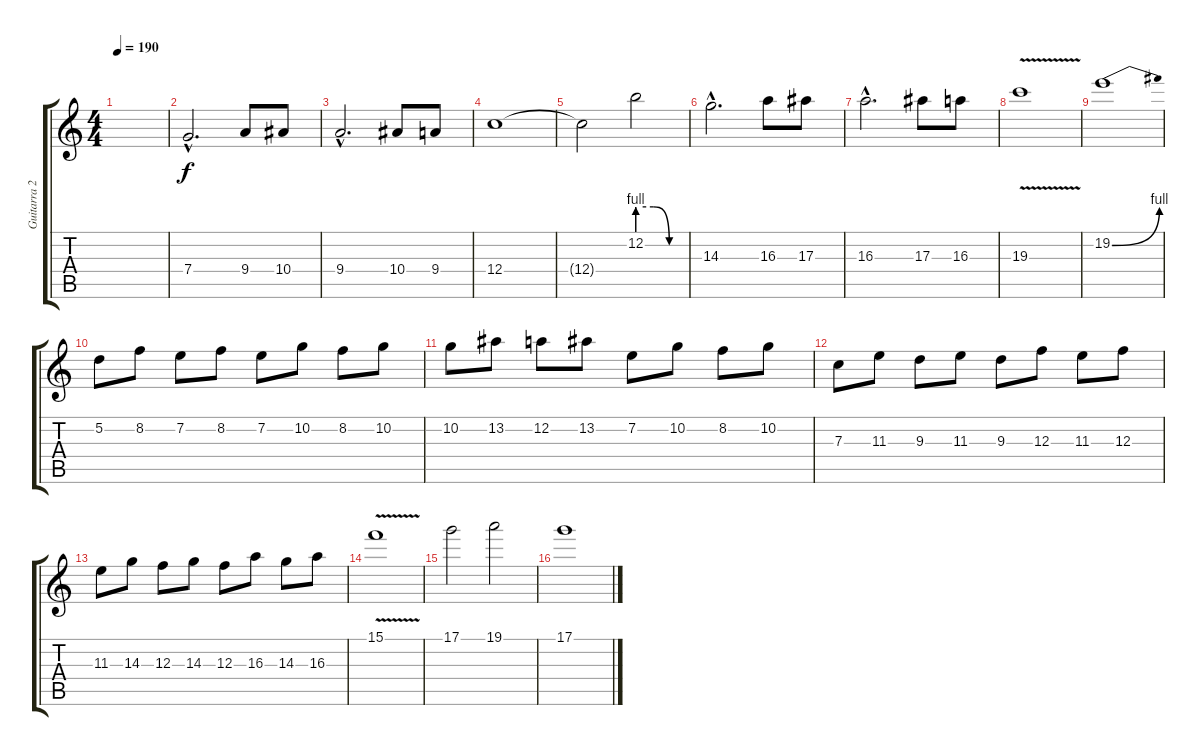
\track ("Guitarra 2" "Guitarra 2") {instrument distortionguitar}
\staff {score tabs}
\tuning (D4 A3 F3 C3 G2 D2) {hide}
\ts (4 4)
\tempo 190
\clef g2
\ks c
|
7.4{hac}.2{d} 9.4.8 10.4.8 |
9.4{hac}.2{d} 10.4.8 9.4.8 |
12.4.1 |
12.4{t}.2 12.2{be (custom 0 4 20 4 40 0 60 0)}.2 |
14.3{hac}.2{d} 16.3.8 17.3.8 |
16.3{hac}.2{d} 17.3.8 16.3.8 |
19.3{v}.1 |
19.2{be (bend 0 0 60 4)}.1 |
5.2.8 8.2.8 7.2.8 8.2.8 7.2.8 10.2.8 8.2.8 10.2.8 |
10.2.8 13.2.8 12.2.8 13.2.8 7.2.8 10.2.8 8.2.8 10.2.8 |
7.3.8 11.3.8 9.3.8 11.3.8 9.3.8 12.3.8 11.3.8 12.3.8 |
11.3.8 14.3.8 12.3.8 14.3.8 12.3.8 16.3.8 14.3.8 16.3.8 |
15.1{v}.1 |
17.1.2 19.1.2 |
17.1.1
